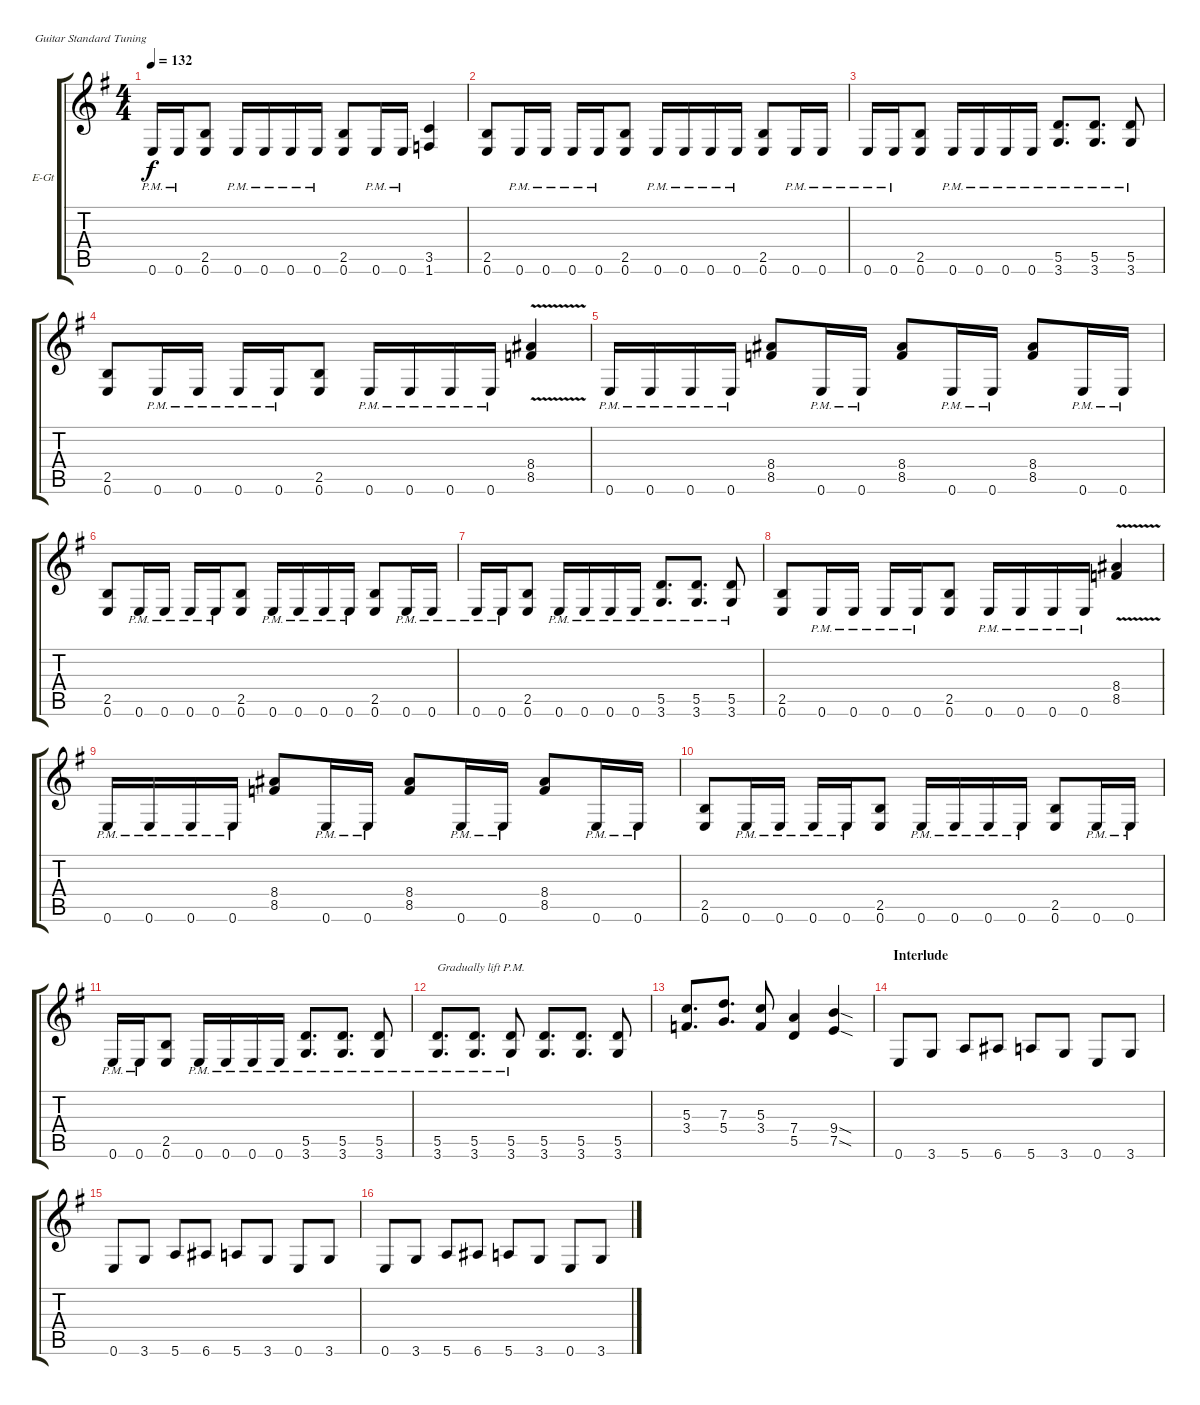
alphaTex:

\bracketExtendMode groupsimilarinstruments
\firstSystemTrackNameOrientation horizontal
\otherSystemsTrackNameOrientation horizontal
\track ("Guitar 1" "E-Gt") {instrument distortionguitar}
\staff {score tabs}
\tuning (E4 B3 G3 D3 A2 E2)
\ts (4 4)
\tempo 132
\clef g2
\ks g
0.6{pm}.16{dy f} 0.6{pm}.16 (2.5 0.6).8 0.6{pm}.16 0.6{pm}.16 0.6{pm}.16 0.6{pm}.16 (2.5 0.6).8 0.6{pm}.16 0.6{pm}.16 (3.5 1.6).4 |
(2.5 0.6).8 0.6{pm}.16 0.6{pm}.16 0.6{pm}.16 0.6{pm}.16 (2.5 0.6).8 0.6{pm}.16 0.6{pm}.16 0.6{pm}.16 0.6{pm}.16 (2.5 0.6).8 0.6{pm}.16 0.6{pm}.16 |
0.6{pm}.16 0.6{pm}.16 (2.5 0.6).8 0.6{pm}.16 0.6{pm}.16 0.6{pm}.16 0.6{pm}.16 (5.5{pm} 3.6{pm}).8{d} (5.5{pm} 3.6{pm}).8{d} (5.5{pm} 3.6{pm}).8 |
(2.5 0.6).8 0.6{pm}.16 0.6{pm}.16 0.6{pm}.16 0.6{pm}.16 (2.5 0.6).8 0.6{pm}.16 0.6{pm}.16 0.6{pm}.16 0.6{pm}.16 (8.4{v} 8.5{v}).4 |
0.6{pm}.16 0.6{pm}.16 0.6{pm}.16 0.6{pm}.16 (8.4 8.5).8 0.6{pm}.16 0.6{pm}.16 (8.4 8.5).8 0.6{pm}.16 0.6{pm}.16 (8.4 8.5).8 0.6{pm}.16 0.6{pm}.16 |
(2.5 0.6).8 0.6{pm}.16 0.6{pm}.16 0.6{pm}.16 0.6{pm}.16 (2.5 0.6).8 0.6{pm}.16 0.6{pm}.16 0.6{pm}.16 0.6{pm}.16 (2.5 0.6).8 0.6{pm}.16 0.6{pm}.16 |
0.6{pm}.16 0.6{pm}.16 (2.5 0.6).8 0.6{pm}.16 0.6{pm}.16 0.6{pm}.16 0.6{pm}.16 (5.5{pm} 3.6{pm}).8{d} (5.5{pm} 3.6{pm}).8{d} (5.5{pm} 3.6{pm}).8 |
(2.5 0.6).8 0.6{pm}.16 0.6{pm}.16 0.6{pm}.16 0.6{pm}.16 (2.5 0.6).8 0.6{pm}.16 0.6{pm}.16 0.6{pm}.16 0.6{pm}.16 (8.4{v} 8.5{v}).4 |
0.6{pm}.16 0.6{pm}.16 0.6{pm}.16 0.6{pm}.16 (8.4 8.5).8 0.6{pm}.16 0.6{pm}.16 (8.4 8.5).8 0.6{pm}.16 0.6{pm}.16 (8.4 8.5).8 0.6{pm}.16 0.6{pm}.16 |
(2.5 0.6).8 0.6{pm}.16 0.6{pm}.16 0.6{pm}.16 0.6{pm}.16 (2.5 0.6).8 0.6{pm}.16 0.6{pm}.16 0.6{pm}.16 0.6{pm}.16 (2.5 0.6).8 0.6{pm}.16 0.6{pm}.16 |
0.6{pm}.16 0.6{pm}.16 (2.5 0.6).8 0.6{pm}.16 0.6{pm}.16 0.6{pm}.16 0.6{pm}.16 (5.5{pm} 3.6{pm}).8{d} (5.5{pm} 3.6{pm}).8{d} (5.5{pm} 3.6{pm}).8 |
(5.5{pm} 3.6{pm}).8{d txt "Gradually lift P.M."} (5.5{pm} 3.6{pm}).8{d} (5.5{pm} 3.6{pm}).8 (5.5 3.6).8{d} (5.5 3.6).8{d} (5.5 3.6).8 |
(5.3 3.4).8{d} (7.3 5.4).8{d} (5.3 3.4).8 (7.4 5.5).4 (7.5{sod} 9.4{sod}).4 |
\section ("" "Interlude")
0.6.8 3.6.8 5.6.8 6.6.8 5.6.8 3.6.8 0.6.8 3.6.8 |
0.6.8 3.6.8 5.6.8 6.6.8 5.6.8 3.6.8 0.6.8 3.6.8 |
0.6.8 3.6.8 5.6.8 6.6.8 5.6.8 3.6.8 0.6.8 3.6.8
